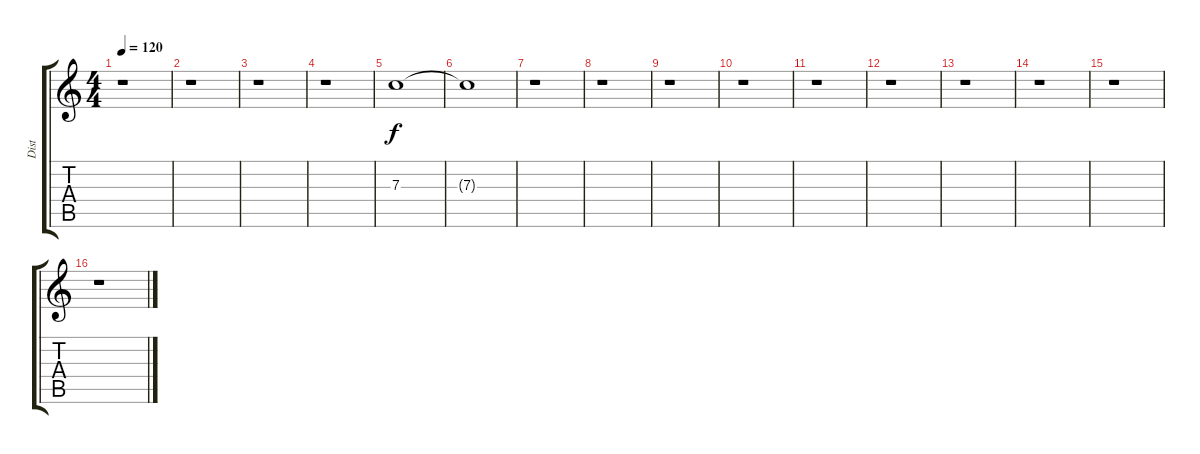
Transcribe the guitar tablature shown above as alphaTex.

\track ("Dist" "Dist") {instrument distortionguitar}
\staff {score tabs}
\tuning (D4 A3 F3 C3 G2 D2) {hide}
\ts (4 4)
\tempo 120
\clef g2
\ks c
r.1{dy f} |
r.1 |
r.1 |
r.1 |
7.3.1 |
7.3{t}.1 |
r.1 |
r.1 |
r.1 |
r.1 |
r.1 |
r.1 |
r.1 |
r.1 |
r.1 |
r.1
